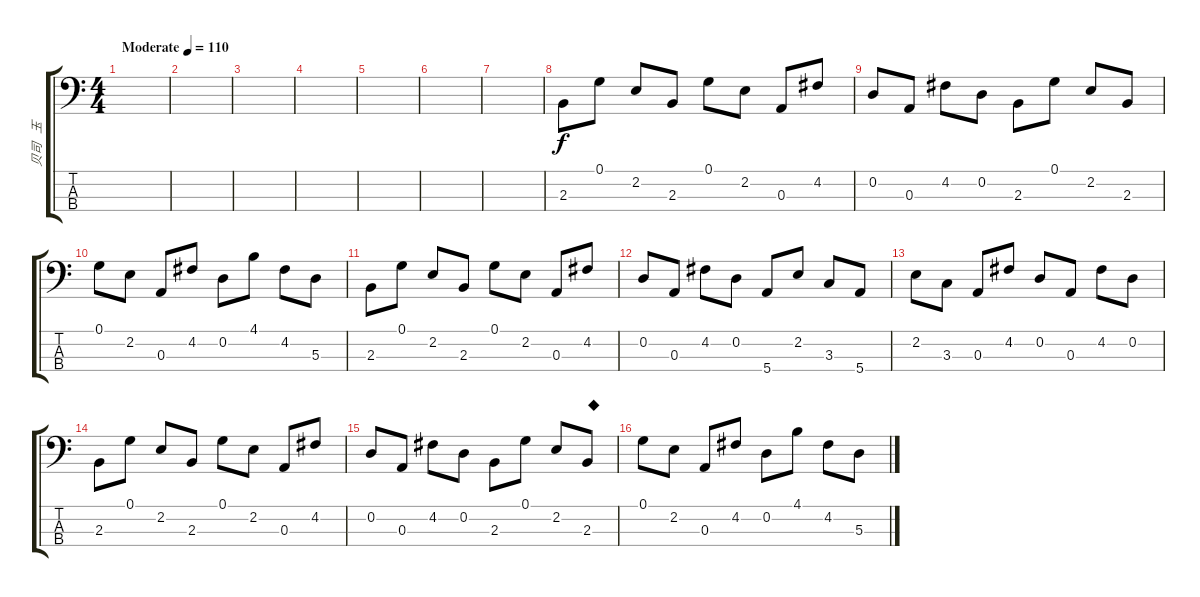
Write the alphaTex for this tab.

\track ("贝司   玉" "贝司   玉") {instrument electricbassfinger}
\staff {score tabs}
\tuning (G2 D2 A1 E1) {hide}
\ts (4 4)
\tempo (110 "Moderate")
\clef f4
\ks c
|
|
|
|
|
|
|
2.3.8 0.1.8 2.2.8 2.3.8 0.1.8 2.2.8 0.3.8 4.2.8 |
0.2.8 0.3.8 4.2.8 0.2.8 2.3.8 0.1.8 2.2.8 2.3.8 |
0.1.8 2.2.8 0.3.8 4.2.8 0.2.8 4.1.8 4.2.8 5.3.8 |
2.3.8 0.1.8 2.2.8 2.3.8 0.1.8 2.2.8 0.3.8 4.2.8 |
0.2.8 0.3.8 4.2.8 0.2.8 5.4.8 2.2.8 3.3.8 5.4.8 |
2.2.8 3.3.8 0.3.8 4.2.8 0.2.8 0.3.8 4.2.8 0.2.8 |
2.3.8 0.1.8 2.2.8 2.3.8 0.1.8 2.2.8 0.3.8 4.2.8 |
0.2.8 0.3.8 4.2.8 0.2.8 2.3.8 0.1.8 2.2.8 2.3.8{txt "◆"} |
0.1.8 2.2.8 0.3.8 4.2.8 0.2.8 4.1.8 4.2.8 5.3.8
